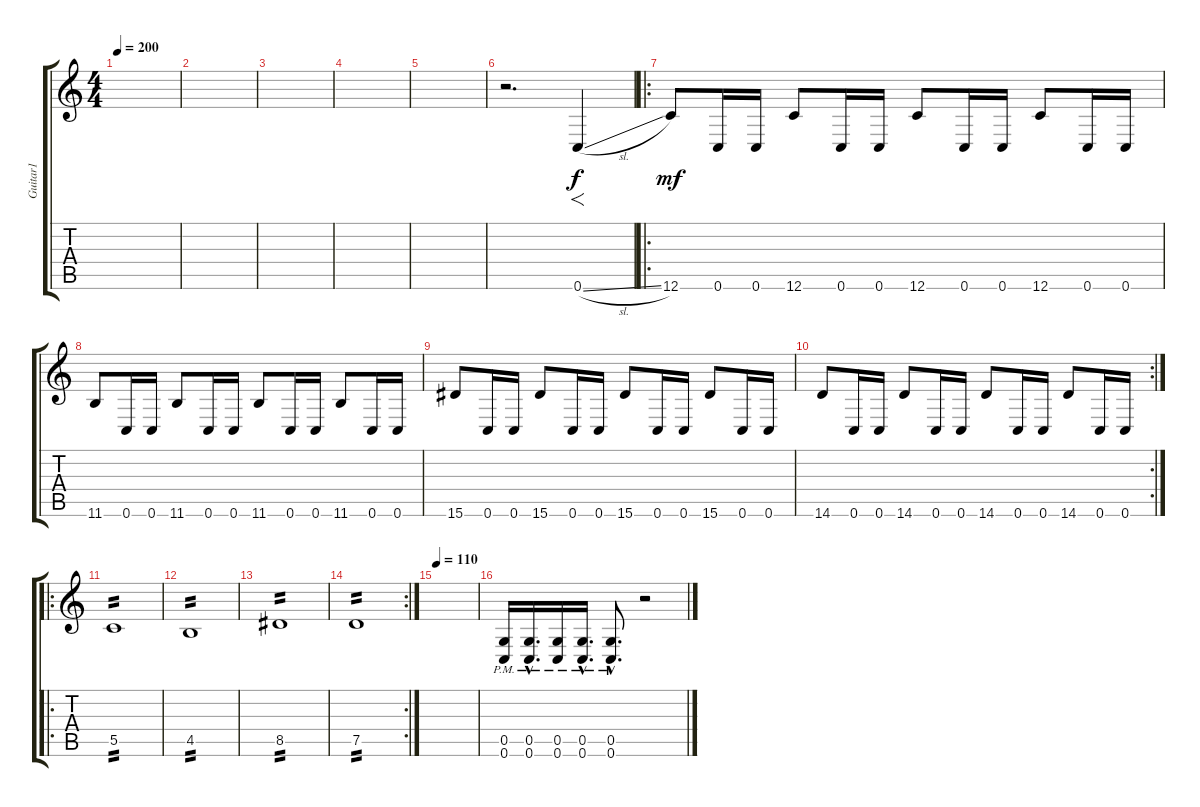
\track ("Guitar1" "Guitar1") {instrument distortionguitar}
\staff {score tabs}
\tuning (D4 A3 F3 C3 G2 C2) {hide}
\ts (4 4)
\tempo 200
\clef g2
\ks c
|
|
|
|
|
r.2{d} 0.6{sl}.4{f dy f} |
\ro
12.6.8{dy mf} 0.6.16 0.6.16 12.6.8 0.6.16 0.6.16 12.6.8 0.6.16 0.6.16 12.6.8 0.6.16 0.6.16 |
11.6.8 0.6.16 0.6.16 11.6.8 0.6.16 0.6.16 11.6.8 0.6.16 0.6.16 11.6.8 0.6.16 0.6.16 |
15.6.8 0.6.16 0.6.16 15.6.8 0.6.16 0.6.16 15.6.8 0.6.16 0.6.16 15.6.8 0.6.16 0.6.16 |
\rc 2
14.6.8 0.6.16 0.6.16 14.6.8 0.6.16 0.6.16 14.6.8 0.6.16 0.6.16 14.6.8 0.6.16 0.6.16 |
\ro
5.5.1{tp 2} |
4.5.1{tp 2} |
8.5.1{tp 2} |
\rc 2
7.5.1{tp 2} |
\tempo 110
|
(0.5{pm} 0.6{pm}).16 (0.5{hac pm} 0.6{hac pm}).16{d} (0.5{pm} 0.6{pm}).16 (0.5{hac pm} 0.6{hac pm}).16{d} (0.5{hac pm} 0.6{hac pm}).8{d} r.2
